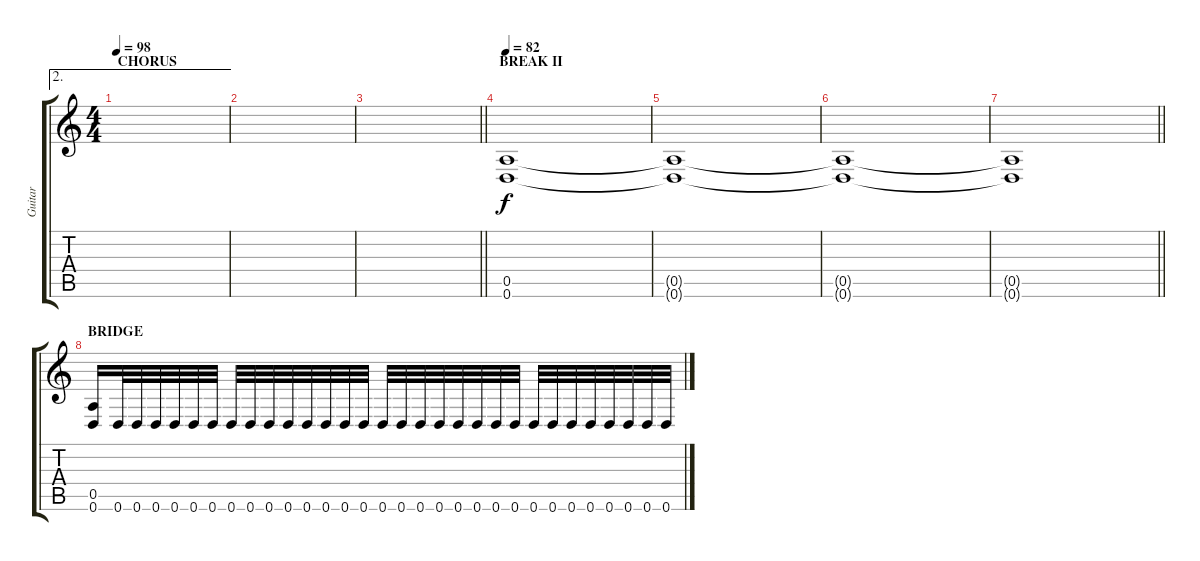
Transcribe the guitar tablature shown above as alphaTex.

\track ("Guitar" "Guitar") {instrument distortionguitar}
\staff {score tabs}
\tuning (E4 B3 G3 D3 A2 D2) {hide}
\ae 2
\ts (4 4)
\section ("" "CHORUS")
\tempo 98
\clef g2
\ks c
|
|
\barLineRight lightlight
|
\section ("" "BREAK II")
\tempo 82
(0.5 0.6).1 |
(0.5{t} 0.6{t}).1 |
(0.5{t} 0.6{t}).1 |
\barLineRight lightlight
(0.5{t} 0.6{t}).1 |
\section ("" "BRIDGE")
(0.5 0.6).16 0.6.32 0.6.32 0.6.32 0.6.32 0.6.32 0.6.32 0.6.32 0.6.32 0.6.32 0.6.32 0.6.32 0.6.32 0.6.32 0.6.32 0.6.32 0.6.32 0.6.32 0.6.32 0.6.32 0.6.32 0.6.32 0.6.32 0.6.32 0.6.32 0.6.32 0.6.32 0.6.32 0.6.32 0.6.32 0.6.32
